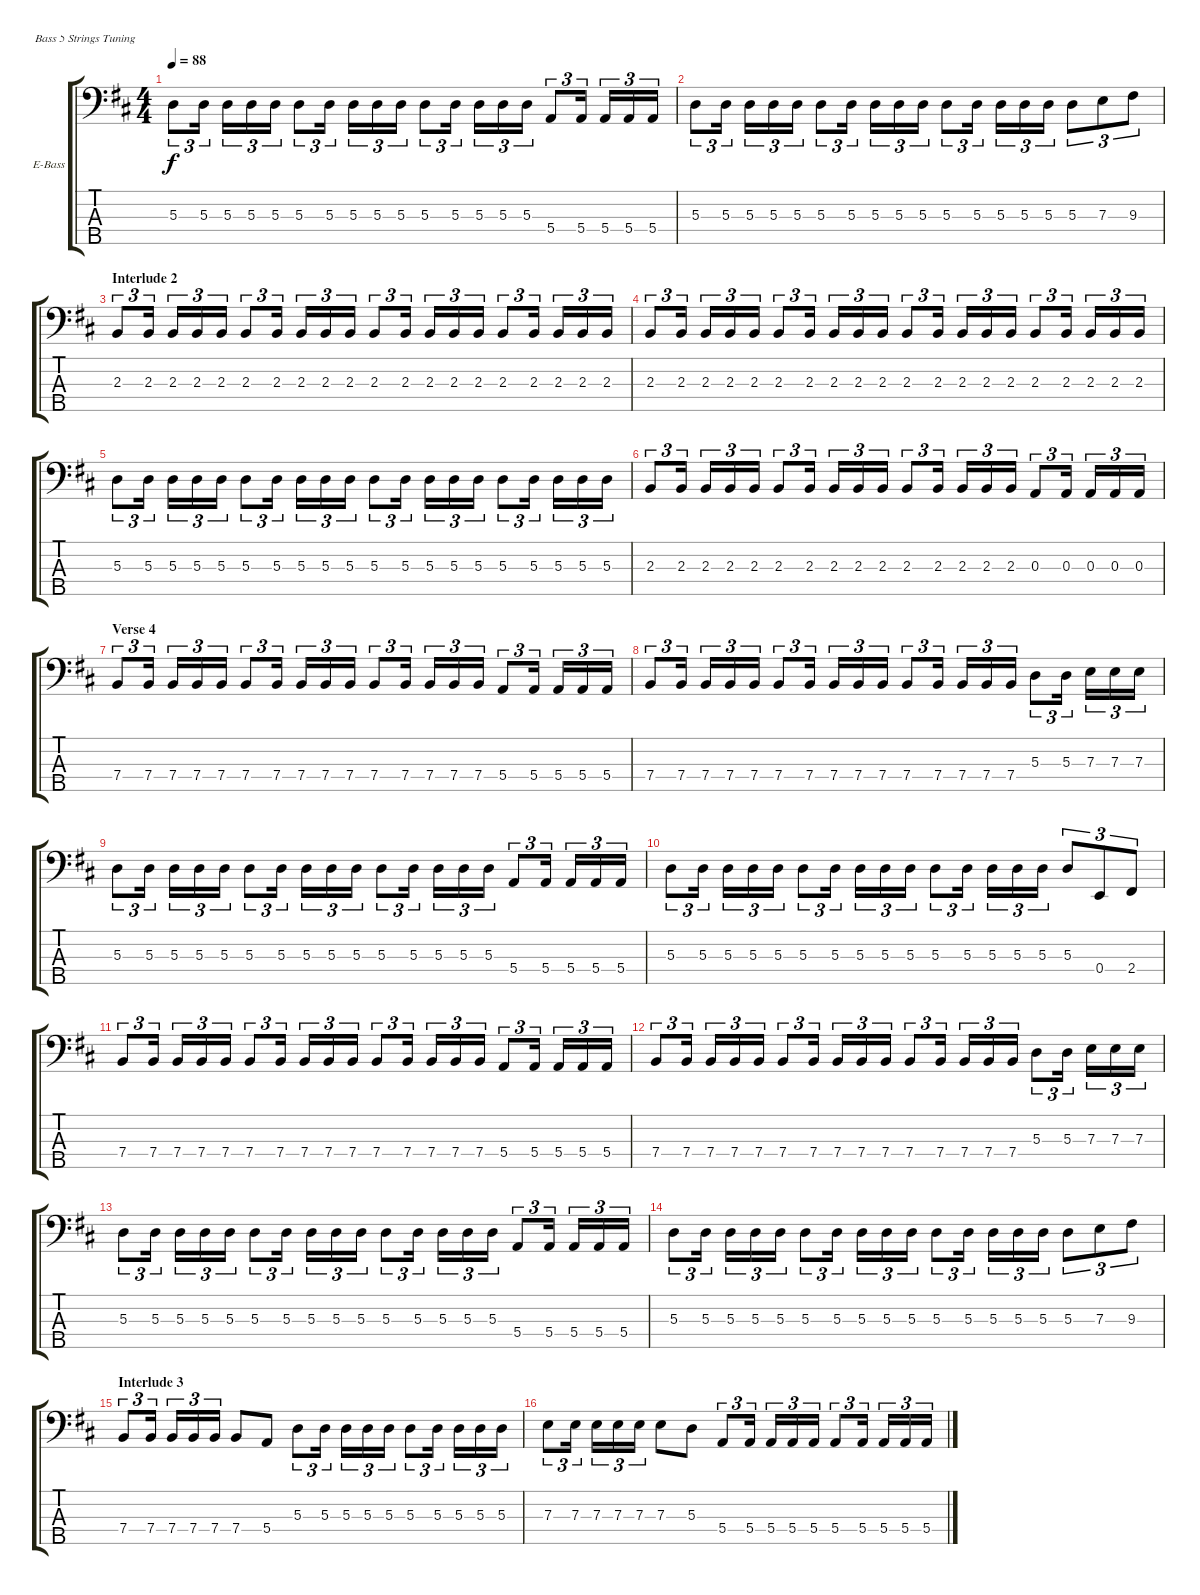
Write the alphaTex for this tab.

\defaultSystemsLayout 4
\bracketExtendMode groupsimilarinstruments
\firstSystemTrackNameOrientation horizontal
\otherSystemsTrackNameOrientation horizontal
\track ("Electric Bass" "E-Bass") {instrument electricbassfinger}
\staff {score tabs}
\tuning (G2 D2 A1 E1 B0)
\ts (4 4)
\tempo 88
\clef f4
\ks d
5.3.8{tu (3 2) dy f} 5.3.16{tu (3 2)} 5.3.16{tu (3 2)} 5.3.16{tu (3 2)} 5.3.16{tu (3 2)} 5.3.8{tu (3 2)} 5.3.16{tu (3 2)} 5.3.16{tu (3 2)} 5.3.16{tu (3 2)} 5.3.16{tu (3 2)} 5.3.8{tu (3 2)} 5.3.16{tu (3 2)} 5.3.16{tu (3 2)} 5.3.16{tu (3 2)} 5.3.16{tu (3 2)} 5.4.8{tu (3 2)} 5.4.16{tu (3 2)} 5.4.16{tu (3 2)} 5.4.16{tu (3 2)} 5.4.16{tu (3 2)} |
5.3.8{tu (3 2)} 5.3.16{tu (3 2)} 5.3.16{tu (3 2)} 5.3.16{tu (3 2)} 5.3.16{tu (3 2)} 5.3.8{tu (3 2)} 5.3.16{tu (3 2)} 5.3.16{tu (3 2)} 5.3.16{tu (3 2)} 5.3.16{tu (3 2)} 5.3.8{tu (3 2)} 5.3.16{tu (3 2)} 5.3.16{tu (3 2)} 5.3.16{tu (3 2)} 5.3.16{tu (3 2)} 5.3.8{tu (3 2)} 7.3.8{tu (3 2)} 9.3.8{tu (3 2)} |
\section ("" "Interlude 2")
2.3.8{tu (3 2)} 2.3.16{tu (3 2)} 2.3.16{tu (3 2)} 2.3.16{tu (3 2)} 2.3.16{tu (3 2)} 2.3.8{tu (3 2)} 2.3.16{tu (3 2)} 2.3.16{tu (3 2)} 2.3.16{tu (3 2)} 2.3.16{tu (3 2)} 2.3.8{tu (3 2)} 2.3.16{tu (3 2)} 2.3.16{tu (3 2)} 2.3.16{tu (3 2)} 2.3.16{tu (3 2)} 2.3.8{tu (3 2)} 2.3.16{tu (3 2)} 2.3.16{tu (3 2)} 2.3.16{tu (3 2)} 2.3.16{tu (3 2)} |
2.3.8{tu (3 2)} 2.3.16{tu (3 2)} 2.3.16{tu (3 2)} 2.3.16{tu (3 2)} 2.3.16{tu (3 2)} 2.3.8{tu (3 2)} 2.3.16{tu (3 2)} 2.3.16{tu (3 2)} 2.3.16{tu (3 2)} 2.3.16{tu (3 2)} 2.3.8{tu (3 2)} 2.3.16{tu (3 2)} 2.3.16{tu (3 2)} 2.3.16{tu (3 2)} 2.3.16{tu (3 2)} 2.3.8{tu (3 2)} 2.3.16{tu (3 2)} 2.3.16{tu (3 2)} 2.3.16{tu (3 2)} 2.3.16{tu (3 2)} |
5.3.8{tu (3 2)} 5.3.16{tu (3 2)} 5.3.16{tu (3 2)} 5.3.16{tu (3 2)} 5.3.16{tu (3 2)} 5.3.8{tu (3 2)} 5.3.16{tu (3 2)} 5.3.16{tu (3 2)} 5.3.16{tu (3 2)} 5.3.16{tu (3 2)} 5.3.8{tu (3 2)} 5.3.16{tu (3 2)} 5.3.16{tu (3 2)} 5.3.16{tu (3 2)} 5.3.16{tu (3 2)} 5.3.8{tu (3 2)} 5.3.16{tu (3 2)} 5.3.16{tu (3 2)} 5.3.16{tu (3 2)} 5.3.16{tu (3 2)} |
2.3.8{tu (3 2)} 2.3.16{tu (3 2)} 2.3.16{tu (3 2)} 2.3.16{tu (3 2)} 2.3.16{tu (3 2)} 2.3.8{tu (3 2)} 2.3.16{tu (3 2)} 2.3.16{tu (3 2)} 2.3.16{tu (3 2)} 2.3.16{tu (3 2)} 2.3.8{tu (3 2)} 2.3.16{tu (3 2)} 2.3.16{tu (3 2)} 2.3.16{tu (3 2)} 2.3.16{tu (3 2)} 0.3.8{tu (3 2)} 0.3.16{tu (3 2)} 0.3.16{tu (3 2)} 0.3.16{tu (3 2)} 0.3.16{tu (3 2)} |
\section ("" "Verse 4")
7.4.8{tu (3 2)} 7.4.16{tu (3 2)} 7.4.16{tu (3 2)} 7.4.16{tu (3 2)} 7.4.16{tu (3 2)} 7.4.8{tu (3 2)} 7.4.16{tu (3 2)} 7.4.16{tu (3 2)} 7.4.16{tu (3 2)} 7.4.16{tu (3 2)} 7.4.8{tu (3 2)} 7.4.16{tu (3 2)} 7.4.16{tu (3 2)} 7.4.16{tu (3 2)} 7.4.16{tu (3 2)} 5.4.8{tu (3 2)} 5.4.16{tu (3 2)} 5.4.16{tu (3 2)} 5.4.16{tu (3 2)} 5.4.16{tu (3 2)} |
7.4.8{tu (3 2)} 7.4.16{tu (3 2)} 7.4.16{tu (3 2)} 7.4.16{tu (3 2)} 7.4.16{tu (3 2)} 7.4.8{tu (3 2)} 7.4.16{tu (3 2)} 7.4.16{tu (3 2)} 7.4.16{tu (3 2)} 7.4.16{tu (3 2)} 7.4.8{tu (3 2)} 7.4.16{tu (3 2)} 7.4.16{tu (3 2)} 7.4.16{tu (3 2)} 7.4.16{tu (3 2)} 5.3.8{tu (3 2)} 5.3.16{tu (3 2)} 7.3.16{tu (3 2)} 7.3.16{tu (3 2)} 7.3.16{tu (3 2)} |
5.3.8{tu (3 2)} 5.3.16{tu (3 2)} 5.3.16{tu (3 2)} 5.3.16{tu (3 2)} 5.3.16{tu (3 2)} 5.3.8{tu (3 2)} 5.3.16{tu (3 2)} 5.3.16{tu (3 2)} 5.3.16{tu (3 2)} 5.3.16{tu (3 2)} 5.3.8{tu (3 2)} 5.3.16{tu (3 2)} 5.3.16{tu (3 2)} 5.3.16{tu (3 2)} 5.3.16{tu (3 2)} 5.4.8{tu (3 2)} 5.4.16{tu (3 2)} 5.4.16{tu (3 2)} 5.4.16{tu (3 2)} 5.4.16{tu (3 2)} |
5.3.8{tu (3 2)} 5.3.16{tu (3 2)} 5.3.16{tu (3 2)} 5.3.16{tu (3 2)} 5.3.16{tu (3 2)} 5.3.8{tu (3 2)} 5.3.16{tu (3 2)} 5.3.16{tu (3 2)} 5.3.16{tu (3 2)} 5.3.16{tu (3 2)} 5.3.8{tu (3 2)} 5.3.16{tu (3 2)} 5.3.16{tu (3 2)} 5.3.16{tu (3 2)} 5.3.16{tu (3 2)} 5.3.8{tu (3 2)} 0.4.8{tu (3 2)} 2.4.8{tu (3 2)} |
7.4.8{tu (3 2)} 7.4.16{tu (3 2)} 7.4.16{tu (3 2)} 7.4.16{tu (3 2)} 7.4.16{tu (3 2)} 7.4.8{tu (3 2)} 7.4.16{tu (3 2)} 7.4.16{tu (3 2)} 7.4.16{tu (3 2)} 7.4.16{tu (3 2)} 7.4.8{tu (3 2)} 7.4.16{tu (3 2)} 7.4.16{tu (3 2)} 7.4.16{tu (3 2)} 7.4.16{tu (3 2)} 5.4.8{tu (3 2)} 5.4.16{tu (3 2)} 5.4.16{tu (3 2)} 5.4.16{tu (3 2)} 5.4.16{tu (3 2)} |
7.4.8{tu (3 2)} 7.4.16{tu (3 2)} 7.4.16{tu (3 2)} 7.4.16{tu (3 2)} 7.4.16{tu (3 2)} 7.4.8{tu (3 2)} 7.4.16{tu (3 2)} 7.4.16{tu (3 2)} 7.4.16{tu (3 2)} 7.4.16{tu (3 2)} 7.4.8{tu (3 2)} 7.4.16{tu (3 2)} 7.4.16{tu (3 2)} 7.4.16{tu (3 2)} 7.4.16{tu (3 2)} 5.3.8{tu (3 2)} 5.3.16{tu (3 2)} 7.3.16{tu (3 2)} 7.3.16{tu (3 2)} 7.3.16{tu (3 2)} |
5.3.8{tu (3 2)} 5.3.16{tu (3 2)} 5.3.16{tu (3 2)} 5.3.16{tu (3 2)} 5.3.16{tu (3 2)} 5.3.8{tu (3 2)} 5.3.16{tu (3 2)} 5.3.16{tu (3 2)} 5.3.16{tu (3 2)} 5.3.16{tu (3 2)} 5.3.8{tu (3 2)} 5.3.16{tu (3 2)} 5.3.16{tu (3 2)} 5.3.16{tu (3 2)} 5.3.16{tu (3 2)} 5.4.8{tu (3 2)} 5.4.16{tu (3 2)} 5.4.16{tu (3 2)} 5.4.16{tu (3 2)} 5.4.16{tu (3 2)} |
5.3.8{tu (3 2)} 5.3.16{tu (3 2)} 5.3.16{tu (3 2)} 5.3.16{tu (3 2)} 5.3.16{tu (3 2)} 5.3.8{tu (3 2)} 5.3.16{tu (3 2)} 5.3.16{tu (3 2)} 5.3.16{tu (3 2)} 5.3.16{tu (3 2)} 5.3.8{tu (3 2)} 5.3.16{tu (3 2)} 5.3.16{tu (3 2)} 5.3.16{tu (3 2)} 5.3.16{tu (3 2)} 5.3.8{tu (3 2)} 7.3.8{tu (3 2)} 9.3.8{tu (3 2)} |
\section ("" "Interlude 3")
7.4.8{tu (3 2)} 7.4.16{tu (3 2)} 7.4.16{tu (3 2)} 7.4.16{tu (3 2)} 7.4.16{tu (3 2)} 7.4.8 5.4.8 5.3.8{tu (3 2)} 5.3.16{tu (3 2)} 5.3.16{tu (3 2)} 5.3.16{tu (3 2)} 5.3.16{tu (3 2)} 5.3.8{tu (3 2)} 5.3.16{tu (3 2)} 5.3.16{tu (3 2)} 5.3.16{tu (3 2)} 5.3.16{tu (3 2)} |
7.3.8{tu (3 2)} 7.3.16{tu (3 2)} 7.3.16{tu (3 2)} 7.3.16{tu (3 2)} 7.3.16{tu (3 2)} 7.3.8 5.3.8 5.4.8{tu (3 2)} 5.4.16{tu (3 2)} 5.4.16{tu (3 2)} 5.4.16{tu (3 2)} 5.4.16{tu (3 2)} 5.4.8{tu (3 2)} 5.4.16{tu (3 2)} 5.4.16{tu (3 2)} 5.4.16{tu (3 2)} 5.4.16{tu (3 2)}
